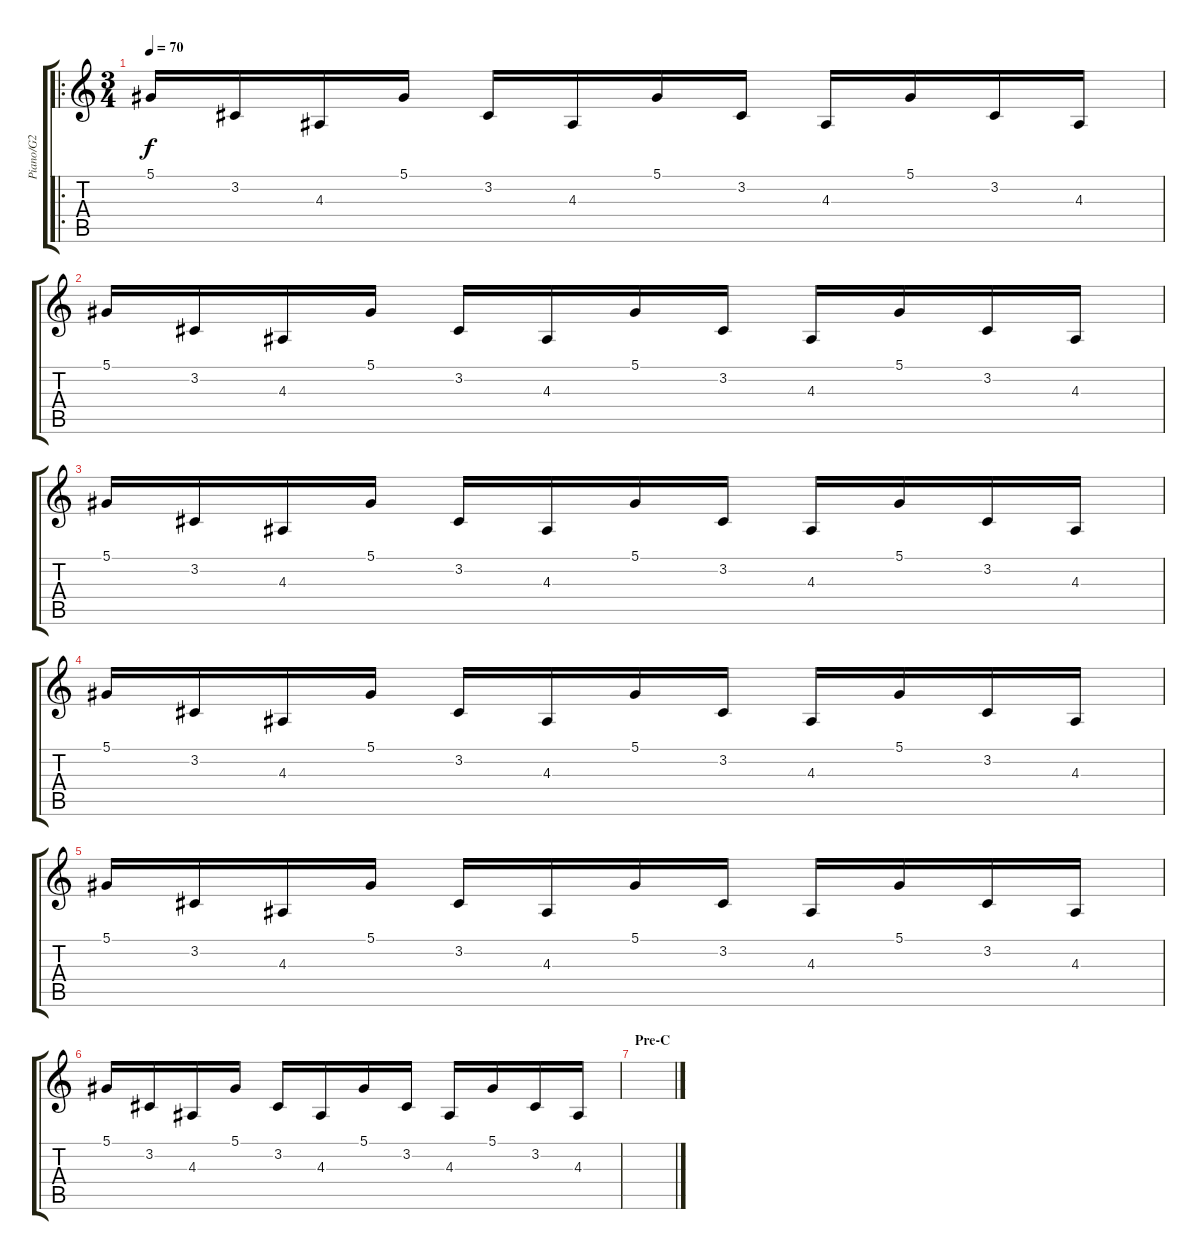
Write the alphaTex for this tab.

\track ("Piano/G2" "Piano/G2") {instrument brightacousticpiano}
\staff {score tabs}
\tuning (Eb4 Bb3 Gb3 Db3 Ab2 Eb2) {hide}
\ro
\ts (3 4)
\tempo 70
\clef g2
\ks c
5.1.16{dy f} 3.2.16 4.3.16 5.1.16 3.2.16 4.3.16 5.1.16 3.2.16 4.3.16 5.1.16 3.2.16 4.3.16 |
5.1.16 3.2.16 4.3.16 5.1.16 3.2.16 4.3.16 5.1.16 3.2.16 4.3.16 5.1.16 3.2.16 4.3.16 |
5.1.16 3.2.16 4.3.16 5.1.16 3.2.16 4.3.16 5.1.16 3.2.16 4.3.16 5.1.16 3.2.16 4.3.16 |
5.1.16 3.2.16 4.3.16 5.1.16 3.2.16 4.3.16 5.1.16 3.2.16 4.3.16 5.1.16 3.2.16 4.3.16 |
5.1.16 3.2.16 4.3.16 5.1.16 3.2.16 4.3.16 5.1.16 3.2.16 4.3.16 5.1.16 3.2.16 4.3.16 |
5.1.16 3.2.16 4.3.16 5.1.16 3.2.16 4.3.16 5.1.16 3.2.16 4.3.16 5.1.16 3.2.16 4.3.16 |
\section ("" "Pre-C")
